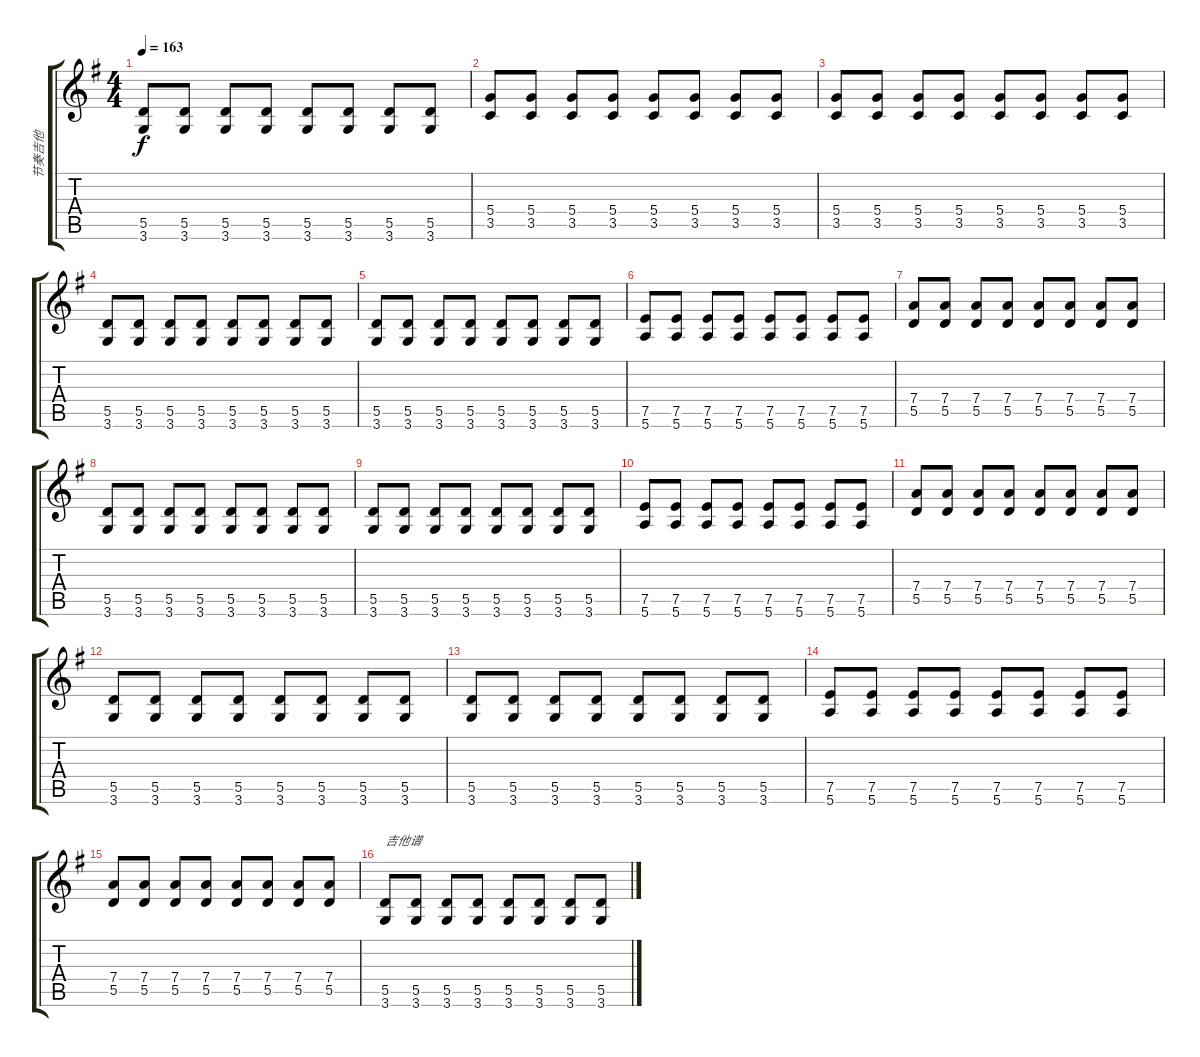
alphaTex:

\track ("节奏吉他" "节奏吉他") {instrument distortionguitar}
\staff {score tabs}
\tuning (E4 B3 G3 D3 A2 E2) {hide}
\ts (4 4)
\tempo 163
\clef g2
\ks g
(5.5 3.6).8{dy f} (5.5 3.6).8 (5.5 3.6).8 (5.5 3.6).8 (5.5 3.6).8 (5.5 3.6).8 (5.5 3.6).8 (5.5 3.6).8 |
(5.4 3.5).8 (5.4 3.5).8 (5.4 3.5).8 (5.4 3.5).8 (5.4 3.5).8 (5.4 3.5).8 (5.4 3.5).8 (5.4 3.5).8 |
(5.4 3.5).8 (5.4 3.5).8 (5.4 3.5).8 (5.4 3.5).8 (5.4 3.5).8 (5.4 3.5).8 (5.4 3.5).8 (5.4 3.5).8 |
(5.5 3.6).8 (5.5 3.6).8 (5.5 3.6).8 (5.5 3.6).8 (5.5 3.6).8 (5.5 3.6).8 (5.5 3.6).8 (5.5 3.6).8 |
(5.5 3.6).8 (5.5 3.6).8 (5.5 3.6).8 (5.5 3.6).8 (5.5 3.6).8 (5.5 3.6).8 (5.5 3.6).8 (5.5 3.6).8 |
(7.5 5.6).8 (7.5 5.6).8 (7.5 5.6).8 (7.5 5.6).8 (7.5 5.6).8 (7.5 5.6).8 (7.5 5.6).8 (7.5 5.6).8 |
(7.4 5.5).8 (7.4 5.5).8 (7.4 5.5).8 (7.4 5.5).8 (7.4 5.5).8 (7.4 5.5).8 (7.4 5.5).8 (7.4 5.5).8 |
(5.5 3.6).8 (5.5 3.6).8 (5.5 3.6).8 (5.5 3.6).8 (5.5 3.6).8 (5.5 3.6).8 (5.5 3.6).8 (5.5 3.6).8 |
(5.5 3.6).8 (5.5 3.6).8 (5.5 3.6).8 (5.5 3.6).8 (5.5 3.6).8 (5.5 3.6).8 (5.5 3.6).8 (5.5 3.6).8 |
(7.5 5.6).8 (7.5 5.6).8 (7.5 5.6).8 (7.5 5.6).8 (7.5 5.6).8 (7.5 5.6).8 (7.5 5.6).8 (7.5 5.6).8 |
(7.4 5.5).8 (7.4 5.5).8 (7.4 5.5).8 (7.4 5.5).8 (7.4 5.5).8 (7.4 5.5).8 (7.4 5.5).8 (7.4 5.5).8 |
(5.5 3.6).8 (5.5 3.6).8 (5.5 3.6).8 (5.5 3.6).8 (5.5 3.6).8 (5.5 3.6).8 (5.5 3.6).8 (5.5 3.6).8 |
(5.5 3.6).8 (5.5 3.6).8 (5.5 3.6).8 (5.5 3.6).8 (5.5 3.6).8 (5.5 3.6).8 (5.5 3.6).8 (5.5 3.6).8 |
(7.5 5.6).8 (7.5 5.6).8 (7.5 5.6).8 (7.5 5.6).8 (7.5 5.6).8 (7.5 5.6).8 (7.5 5.6).8 (7.5 5.6).8 |
(7.4 5.5).8 (7.4 5.5).8 (7.4 5.5).8 (7.4 5.5).8 (7.4 5.5).8 (7.4 5.5).8 (7.4 5.5).8 (7.4 5.5).8 |
(5.5 3.6).8{txt "吉他谱"} (5.5 3.6).8 (5.5 3.6).8 (5.5 3.6).8 (5.5 3.6).8 (5.5 3.6).8 (5.5 3.6).8 (5.5 3.6).8
